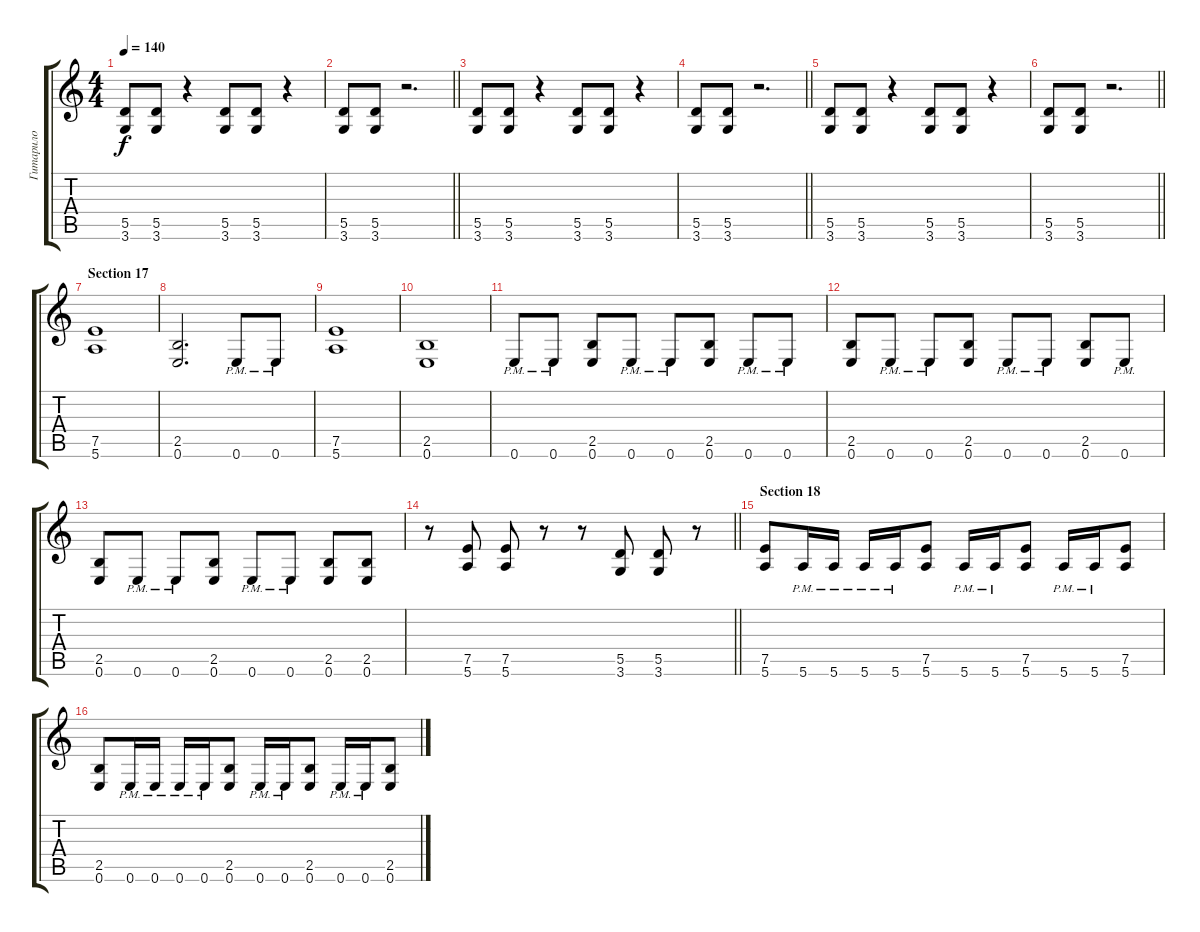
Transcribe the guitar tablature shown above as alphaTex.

\track ("Гитарило" "Гитарило") {instrument overdrivenguitar}
\staff {score tabs}
\tuning (E4 B3 G3 D3 A2 E2) {hide}
\ts (4 4)
\tempo 140
\clef g2
\ks c
(5.5 3.6).8{dy f} (5.5 3.6).8 r.4 (5.5 3.6).8 (5.5 3.6).8 r.4 |
\barLineRight lightlight
(5.5 3.6).8 (5.5 3.6).8 r.2{d} |
(5.5 3.6).8 (5.5 3.6).8 r.4 (5.5 3.6).8 (5.5 3.6).8 r.4 |
\barLineRight lightlight
(5.5 3.6).8 (5.5 3.6).8 r.2{d} |
(5.5 3.6).8 (5.5 3.6).8 r.4 (5.5 3.6).8 (5.5 3.6).8 r.4 |
\barLineRight lightlight
(5.5 3.6).8 (5.5 3.6).8 r.2{d} |
\section ("" "Section 17")
(7.5 5.6).1 |
(2.5 0.6).2{d} 0.6{pm}.8 0.6{pm}.8 |
(7.5 5.6).1 |
(2.5 0.6).1 |
0.6{pm}.8 0.6{pm}.8 (2.5 0.6).8 0.6{pm}.8 0.6{pm}.8 (2.5 0.6).8 0.6{pm}.8 0.6{pm}.8 |
(2.5 0.6).8 0.6{pm}.8 0.6{pm}.8 (2.5 0.6).8 0.6{pm}.8 0.6{pm}.8 (2.5 0.6).8 0.6{pm}.8 |
(2.5 0.6).8 0.6{pm}.8 0.6{pm}.8 (2.5 0.6).8 0.6{pm}.8 0.6{pm}.8 (2.5 0.6).8 (2.5 0.6).8 |
\barLineRight lightlight
r.8 (7.5 5.6).8 (7.5 5.6).8 r.8 r.8 (5.5 3.6).8 (5.5 3.6).8 r.8 |
\section ("" "Section 18")
(7.5 5.6).8 5.6{pm}.16 5.6{pm}.16 5.6{pm}.16 5.6{pm}.16 (7.5 5.6).8 5.6{pm}.16 5.6{pm}.16 (7.5 5.6).8 5.6{pm}.16 5.6{pm}.16 (7.5 5.6).8 |
(2.5 0.6).8 0.6{pm}.16 0.6{pm}.16 0.6{pm}.16 0.6{pm}.16 (2.5 0.6).8 0.6{pm}.16 0.6{pm}.16 (2.5 0.6).8 0.6{pm}.16 0.6{pm}.16 (2.5 0.6).8
